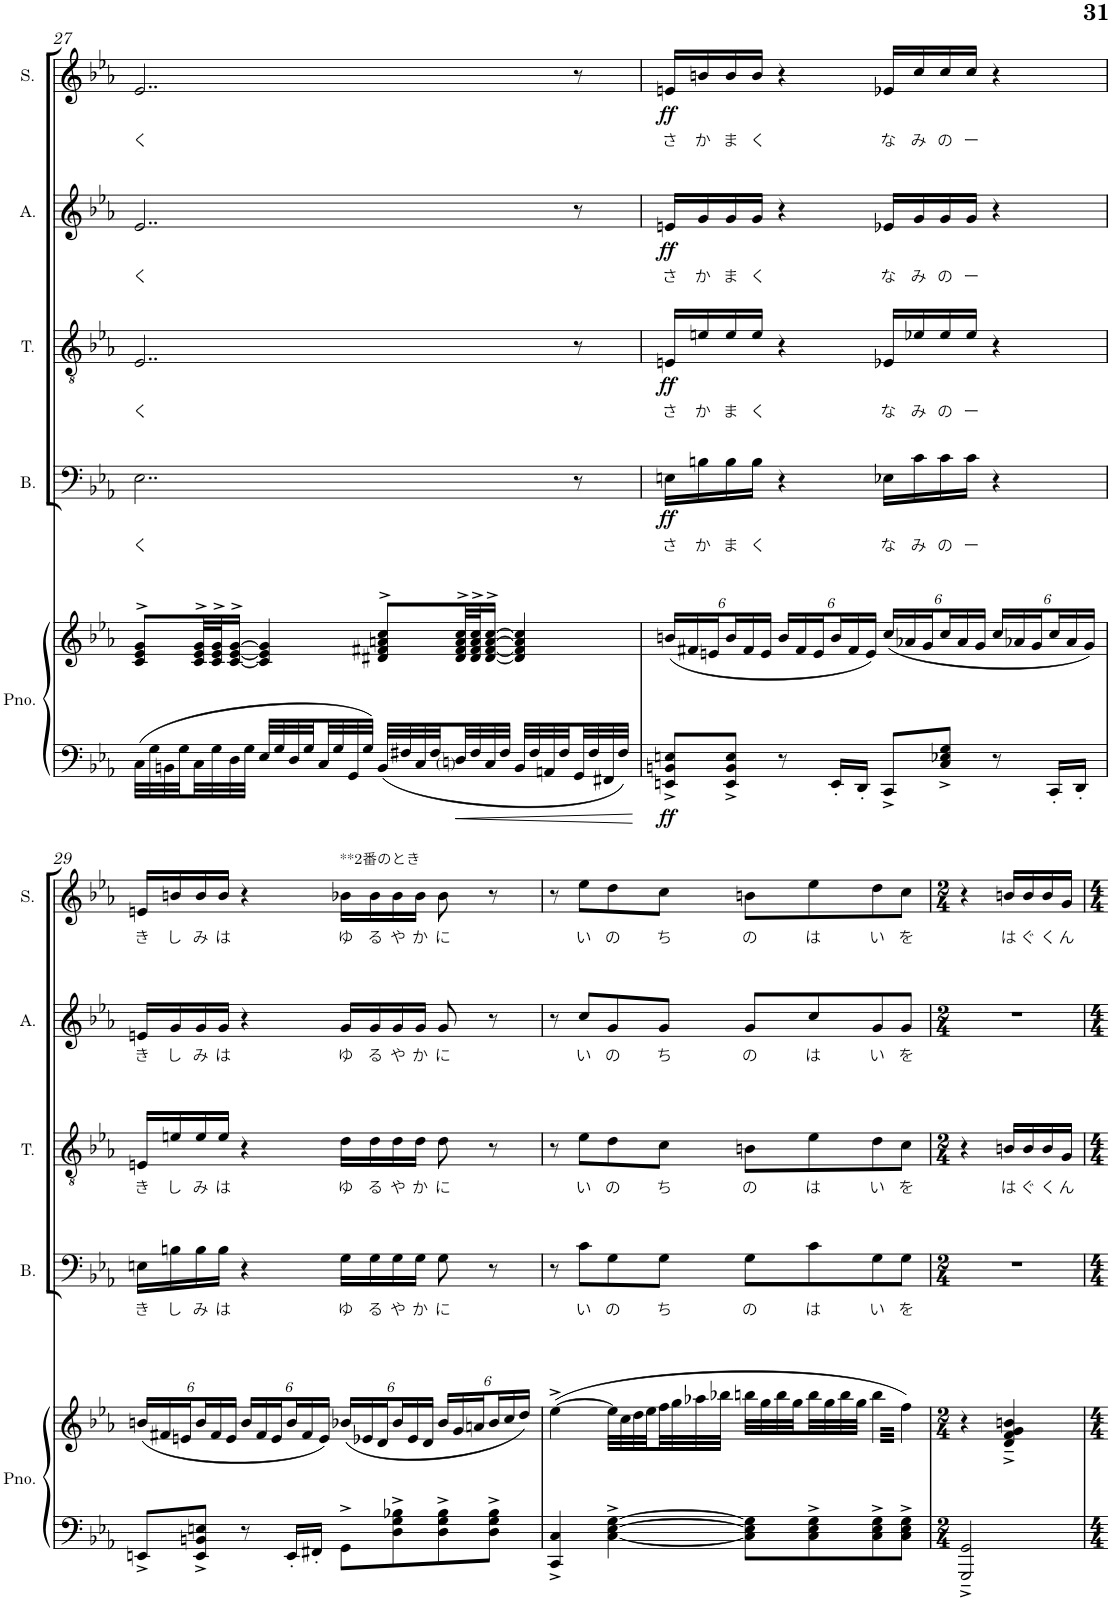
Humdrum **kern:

**kern	**kern	**dynam	**kern	**text	**dynam	**kern	**text	**dynam	**kern	**text	**dynam	**kern	**text	**dynam
*part5	*part5	*part5	*part4	*part4	*part4	*part3	*part3	*part3	*part2	*part2	*part2	*part1	*part1	*part1
*staff6	*staff5	*staff5/6	*staff4	*staff4	*staff4	*staff3	*staff3	*staff3	*staff2	*staff2	*staff2	*staff1	*staff1	*staff1
*I"Piano	*	*	*I"Bass	*	*	*I"Tenor	*	*	*I"Alto	*	*	*I"Soprano	*	*
*I'Pno.	*	*	*I'B.	*	*	*I'T.	*	*	*I'A.	*	*	*I'S.	*	*
!!LO:PB:g=z
*clefF4	*clefG2	*	*clefF4	*	*	*clefGv2	*	*	*clefG2	*	*	*clefG2	*	*
*	*	*	*Trd12c21	*	*	*Trd8c14	*	*	*Trd1c2	*	*	*Trd1c2	*	*
*k[b-e-a-]	*k[b-e-a-]	*	*k[b-e-a-]	*	*	*k[b-e-a-]	*	*	*k[b-e-a-]	*	*	*k[b-e-a-]	*	*
*M4/4	*M4/4	*	*M4/4	*	*	*M4/4	*	*	*M4/4	*	*	*M4/4	*	*
=27	=27	=27	=27	=27	=27	=27	=27	=27	=27	=27	=27	=27	=27	=27
!	!	!	!	!LO:LY:b	!	!	!LO:LY:b	!	!	!LO:LY:b	!	!	!LO:LY:b	!
32C\LLL	8c/^> 8e-/^> 8g/^>L	.	2..E-\	く	.	2..E-/	く	.	2..e-/	く	.	2..e-/	く	.
32G\	.	.	.	.	.	.	.	.	.	.	.	.	.	.
32BBn\	.	.	.	.	.	.	.	.	.	.	.	.	.	.
32G\	.	.	.	.	.	.	.	.	.	.	.	.	.	.
32C\	32c/^> 32e-/^> 32g/^>LL	.	.	.	.	.	.	.	.	.	.	.	.	.
32G\	32c/^> 32e-/^> 32g/^>J	.	.	.	.	.	.	.	.	.	.	.	.	.
32D\	[16c/^> [16e-/^> [16g/^>JJ	.	.	.	.	.	.	.	.	.	.	.	.	.
32G\JJJ	.	.	.	.	.	.	.	.	.	.	.	.	.	.
32E-/LLL	4c/] 4e-/] 4g/]	.	.	.	.	.	.	.	.	.	.	.	.	.
32G/	.	.	.	.	.	.	.	.	.	.	.	.	.	.
32D/	.	.	.	.	.	.	.	.	.	.	.	.	.	.
32G/	.	.	.	.	.	.	.	.	.	.	.	.	.	.
32C/	.	.	.	.	.	.	.	.	.	.	.	.	.	.
32G/	.	.	.	.	.	.	.	.	.	.	.	.	.	.
32GG/	.	.	.	.	.	.	.	.	.	.	.	.	.	.
32G/JJJ	.	.	.	.	.	.	.	.	.	.	.	.	.	.
32BB/LLL	8d#X/^> 8f#X/^> 8an/^> 8cc/^>L	.	.	.	.	.	.	.	.	.	.	.	.	.
32F#X/	.	.	.	.	.	.	.	.	.	.	.	.	.	.
32C/	.	.	.	.	.	.	.	.	.	.	.	.	.	.
32F#/	.	.	.	.	.	.	.	.	.	.	.	.	.	.
!LO:TX:a:t=(  )	!	!	!	!	!	!	!	!	!	!	!	!	!	!
32Dn/	32d#/^> 32f#/^> 32a/^> 32cc/^>LL	.	.	.	.	.	.	.	.	.	.	.	.	.
32F#/	32d#/^> 32f#/^> 32a/^> 32cc/^>J	.	.	.	.	.	.	.	.	.	.	.	.	.
32C/	[16d#/^> [16f#/^> [16a/^> [16cc/^>JJ	.	.	.	.	.	.	.	.	.	.	.	.	.
32F#/JJJ	.	.	.	.	.	.	.	.	.	.	.	.	.	.
32BB/LLL	4d#/] 4f#/] 4a/] 4cc/]	.	.	.	.	.	.	.	.	.	.	.	.	.
32F#/	.	.	.	.	.	.	.	.	.	.	.	.	.	.
32AAn/	.	.	.	.	.	.	.	.	.	.	.	.	.	.
32F#/	.	.	.	.	.	.	.	.	.	.	.	.	.	.
32GG/	.	.	8r	.	.	8r	.	.	8r	.	.	8r	.	.
32F#/	.	.	.	.	.	.	.	.	.	.	.	.	.	.
32FF#X/	.	.	.	.	.	.	.	.	.	.	.	.	.	.
32F#/JJJ	.	.	.	.	.	.	.	.	.	.	.	.	.	.
=28	=28	=28	=28	=28	=28	=28	=28	=28	=28	=28	=28	=28	=28	=28
*	*Xbrackettup	*	*	*	*	*	*	*	*	*	*	*	*	*
!	!	!LO:DY:b=2	!	!LO:LY:b	!LO:DY:b	!	!LO:LY:b	!LO:DY:b	!	!LO:LY:b	!LO:DY:b	!	!LO:LY:b	!LO:DY:b
8EEn/^ 8BBn/^ 8En/^L	(24bn/LL	ff	16En\LL	さ	ff	16En/LL	さ	ff	16en/LL	さ	ff	16en/LL	さ	ff
.	24f#X/	.	.	.	.	.	.	.	.	.	.	.	.	.
!	!	!	!	!LO:LY:b	!	!	!LO:LY:b	!	!	!LO:LY:b	!	!	!LO:LY:b	!
.	.	.	16Bn\	か	.	16en/	か	.	16g/	か	.	16bn/	か	.
.	24en/J	.	.	.	.	.	.	.	.	.	.	.	.	.
!	!	!	!	!LO:LY:b	!	!	!LO:LY:b	!	!	!LO:LY:b	!	!	!LO:LY:b	!
8EE/^ 8BB/^ 8E/^J	24b/L	.	16B\	ま	.	16e/	ま	.	16g/	ま	.	16b/	ま	.
.	24f#/	.	.	.	.	.	.	.	.	.	.	.	.	.
!	!	!	!	!LO:LY:b	!	!	!LO:LY:b	!	!	!LO:LY:b	!	!	!LO:LY:b	!
.	.	.	16B\JJ	く	.	16e/JJ	く	.	16g/JJ	く	.	16b/JJ	く	.
.	24e/JJ	.	.	.	.	.	.	.	.	.	.	.	.	.
8r	24b/LL	.	4r	.	.	4r	.	.	4r	.	.	4r	.	.
.	24f#/	.	.	.	.	.	.	.	.	.	.	.	.	.
.	24e/J	.	.	.	.	.	.	.	.	.	.	.	.	.
16EE'/LL	24b/L	.	.	.	.	.	.	.	.	.	.	.	.	.
.	24f#/	.	.	.	.	.	.	.	.	.	.	.	.	.
16DD'/JJ	.	.	.	.	.	.	.	.	.	.	.	.	.	.
.	24e/JJ)	.	.	.	.	.	.	.	.	.	.	.	.	.
!	!	!	!	!LO:LY:b	!	!	!LO:LY:b	!	!	!LO:LY:b	!	!	!LO:LY:b	!
8CC^/L	(24cc/LL	.	16E-X\LL	な	.	16E-X/LL	な	.	16e-X/LL	な	.	16e-X/LL	な	.
.	24a-X/	.	.	.	.	.	.	.	.	.	.	.	.	.
!	!	!	!	!LO:LY:b	!	!	!LO:LY:b	!	!	!LO:LY:b	!	!	!LO:LY:b	!
.	.	.	16c\	み	.	16e-X/	み	.	16g/	み	.	16cc/	み	.
.	24g/J	.	.	.	.	.	.	.	.	.	.	.	.	.
!	!	!	!	!LO:LY:b	!	!	!LO:LY:b	!	!	!LO:LY:b	!	!	!LO:LY:b	!
8C/^ 8E-X/^ 8G/^J	24cc/L	.	16c\	の	.	16e-/	の	.	16g/	の	.	16cc/	の	.
.	24a-/	.	.	.	.	.	.	.	.	.	.	.	.	.
!	!	!	!	!LO:LY:b	!	!	!LO:LY:b	!	!	!LO:LY:b	!	!	!LO:LY:b	!
.	.	.	16c\JJ	ー	.	16e-/JJ	ー	.	16g/JJ	ー	.	16cc/JJ	ー	.
.	24g/JJ	.	.	.	.	.	.	.	.	.	.	.	.	.
8r	24cc/LL	.	4r	.	.	4r	.	.	4r	.	.	4r	.	.
.	24a-X/	.	.	.	.	.	.	.	.	.	.	.	.	.
.	24g/J	.	.	.	.	.	.	.	.	.	.	.	.	.
16CC'/LL	24cc/L	.	.	.	.	.	.	.	.	.	.	.	.	.
.	24a-/	.	.	.	.	.	.	.	.	.	.	.	.	.
16DD'/JJ	.	.	.	.	.	.	.	.	.	.	.	.	.	.
.	24g/JJ)	.	.	.	.	.	.	.	.	.	.	.	.	.
!!LO:LB:g=z
=29	=29	=29	=29	=29	=29	=29	=29	=29	=29	=29	=29	=29	=29	=29
!	!	!	!	!LO:LY:b	!	!	!LO:LY:b	!	!	!LO:LY:b	!	!	!LO:LY:b	!
8EEn^/L	(24bn/LL	.	16En\LL	き	.	16En/LL	き	.	16en/LL	き	.	16en/LL	き	.
.	24f#X/	.	.	.	.	.	.	.	.	.	.	.	.	.
!	!	!	!	!LO:LY:b	!	!	!LO:LY:b	!	!	!LO:LY:b	!	!	!LO:LY:b	!
.	.	.	16Bn\	し	.	16en/	し	.	16g/	し	.	16bn/	し	.
.	24en/J	.	.	.	.	.	.	.	.	.	.	.	.	.
!	!	!	!	!LO:LY:b	!	!	!LO:LY:b	!	!	!LO:LY:b	!	!	!LO:LY:b	!
8EE/^ 8BBn/^ 8En/^J	24b/L	.	16B\	み	.	16e/	み	.	16g/	み	.	16b/	み	.
.	24f#/	.	.	.	.	.	.	.	.	.	.	.	.	.
!	!	!	!	!LO:LY:b	!	!	!LO:LY:b	!	!	!LO:LY:b	!	!	!LO:LY:b	!
.	.	.	16B\JJ	は	.	16e/JJ	は	.	16g/JJ	は	.	16b/JJ	は	.
.	24e/JJ	.	.	.	.	.	.	.	.	.	.	.	.	.
8r	24b/LL	.	4r	.	.	4r	.	.	4r	.	.	4r	.	.
.	24f#/	.	.	.	.	.	.	.	.	.	.	.	.	.
.	24e/J	.	.	.	.	.	.	.	.	.	.	.	.	.
16EE'/LL	24b/L	.	.	.	.	.	.	.	.	.	.	.	.	.
.	24f#/	.	.	.	.	.	.	.	.	.	.	.	.	.
16FF#X'/JJ	.	.	.	.	.	.	.	.	.	.	.	.	.	.
.	24e/JJ)	.	.	.	.	.	.	.	.	.	.	.	.	.
!	!	!	!	!	!	!	!	!	!	!	!	!LO:TX:a:t=**2番のとき	!	!
!	!	!	!	!LO:LY:b	!	!	!LO:LY:b	!	!	!LO:LY:b	!	!	!LO:LY:b	!
8GG^\L	(24b-X/LL	.	16G\LL	ゆ	.	16d\LL	ゆ	.	16g/LL	ゆ	.	16b-X\LL	ゆ	.
.	24e-X/	.	.	.	.	.	.	.	.	.	.	.	.	.
!	!	!	!	!LO:LY:b	!	!	!LO:LY:b	!	!	!LO:LY:b	!	!	!LO:LY:b	!
.	.	.	16G\	る	.	16d\	る	.	16g/	る	.	16b-\	る	.
.	24d/J	.	.	.	.	.	.	.	.	.	.	.	.	.
!	!	!	!	!LO:LY:b	!	!	!LO:LY:b	!	!	!LO:LY:b	!	!	!LO:LY:b	!
8D\^ 8G\^ 8B-X\^	24b-/L	.	16G\	や	.	16d\	や	.	16g/	や	.	16b-\	や	.
.	24e-/	.	.	.	.	.	.	.	.	.	.	.	.	.
!	!	!	!	!LO:LY:b	!	!	!LO:LY:b	!	!	!LO:LY:b	!	!	!LO:LY:b	!
.	.	.	16G\JJ	か	.	16d\JJ	か	.	16g/JJ	か	.	16b-\JJ	か	.
.	24d/JJ	.	.	.	.	.	.	.	.	.	.	.	.	.
!	!	!	!	!LO:LY:b	!	!	!LO:LY:b	!	!	!LO:LY:b	!	!	!LO:LY:b	!
8D\^ 8G\^ 8B-\^	24b-/LL	.	8G\	に	.	8d\	に	.	8g/	に	.	8b-\	に	.
.	24g/	.	.	.	.	.	.	.	.	.	.	.	.	.
.	24an/J	.	.	.	.	.	.	.	.	.	.	.	.	.
8D\^ 8G\^ 8B-\^J	24b-/L	.	8r	.	.	8r	.	.	8r	.	.	8r	.	.
.	24cc/	.	.	.	.	.	.	.	.	.	.	.	.	.
.	24dd/JJ)	.	.	.	.	.	.	.	.	.	.	.	.	.
=30	=30	=30	=30	=30	=30	=30	=30	=30	=30	=30	=30	=30	=30	=30
4CC/^ 4C/^	([4ee-^\	.	8r	.	.	8r	.	.	8r	.	.	8r	.	.
!	!	!	!	!LO:LY:b	!	!	!LO:LY:b	!	!	!LO:LY:b	!	!	!LO:LY:b	!
.	.	.	8c\L	い	.	8e-\L	い	.	8cc/L	い	.	8ee-\L	い	.
!	!	!	!	!LO:LY:b	!	!	!LO:LY:b	!	!	!LO:LY:b	!	!	!LO:LY:b	!
[4C\^ [4E-\^ [4G\^	32ee-\LLL]	.	8G\	の	.	8d\	の	.	8g/	の	.	8dd\	の	.
.	32cc\	.	.	.	.	.	.	.	.	.	.	.	.	.
.	32dd\	.	.	.	.	.	.	.	.	.	.	.	.	.
.	32ee-\	.	.	.	.	.	.	.	.	.	.	.	.	.
!	!	!	!	!LO:LY:b	!	!	!LO:LY:b	!	!	!LO:LY:b	!	!	!LO:LY:b	!
.	32ff\	.	8G\J	ち	.	8c\J	ち	.	8g/J	ち	.	8cc\J	ち	.
.	32gg\	.	.	.	.	.	.	.	.	.	.	.	.	.
.	32aa-X\	.	.	.	.	.	.	.	.	.	.	.	.	.
.	32bb-X\JJJ	.	.	.	.	.	.	.	.	.	.	.	.	.
!	!	!	!	!LO:LY:b	!	!	!LO:LY:b	!	!	!LO:LY:b	!	!	!LO:LY:b	!
8C\] 8E-\] 8G\]L	32bbn\LLL	.	8G\L	の	.	8Bn\L	の	.	8g/L	の	.	8bn\L	の	.
.	32gg\	.	.	.	.	.	.	.	.	.	.	.	.	.
.	32bb\	.	.	.	.	.	.	.	.	.	.	.	.	.
.	32gg\	.	.	.	.	.	.	.	.	.	.	.	.	.
!	!	!	!	!LO:LY:b	!	!	!LO:LY:b	!	!	!LO:LY:b	!	!	!LO:LY:b	!
8C\^ 8E-\^ 8G\^	32bb\	.	8c\	は	.	8e-\	は	.	8cc/	は	.	8ee-\	は	.
.	32gg\	.	.	.	.	.	.	.	.	.	.	.	.	.
.	32bb\	.	.	.	.	.	.	.	.	.	.	.	.	.
.	32gg\JJJ	.	.	.	.	.	.	.	.	.	.	.	.	.
*	*brackettup	*	*	*	*	*	*	*	*	*	*	*	*	*
!	!	!	!	!LO:LY:b	!	!	!LO:LY:b	!	!	!LO:LY:b	!	!	!LO:LY:b	!
*	*tremolo	*	*	*	*	*	*	*	*	*	*	*	*	*
8C\^ 8E-\^ 8G\^	64bb\LLLL	.	8G\	い	.	8d\	い	.	8g/	い	.	8dd\	い	.
.	64ff\)	.	.	.	.	.	.	.	.	.	.	.	.	.
.	64bb\	.	.	.	.	.	.	.	.	.	.	.	.	.
.	64ff\)	.	.	.	.	.	.	.	.	.	.	.	.	.
.	64bb\	.	.	.	.	.	.	.	.	.	.	.	.	.
.	64ff\)	.	.	.	.	.	.	.	.	.	.	.	.	.
.	64bb\	.	.	.	.	.	.	.	.	.	.	.	.	.
.	64ff\)	.	.	.	.	.	.	.	.	.	.	.	.	.
!	!	!	!	!LO:LY:b	!	!	!LO:LY:b	!	!	!LO:LY:b	!	!	!LO:LY:b	!
8C\^ 8E-\^ 8G\^J	64bb\	.	8G\J	を	.	8c\J	を	.	8g/J	を	.	8cc\J	を	.
.	64ff\)	.	.	.	.	.	.	.	.	.	.	.	.	.
.	64bb\	.	.	.	.	.	.	.	.	.	.	.	.	.
.	64ff\)	.	.	.	.	.	.	.	.	.	.	.	.	.
.	64bb\	.	.	.	.	.	.	.	.	.	.	.	.	.
.	64ff\)	.	.	.	.	.	.	.	.	.	.	.	.	.
.	64bb\	.	.	.	.	.	.	.	.	.	.	.	.	.
.	64ff\)JJJJ	.	.	.	.	.	.	.	.	.	.	.	.	.
*	*Xtremolo	*	*	*	*	*	*	*	*	*	*	*	*	*
=31	=31	=31	=31	=31	=31	=31	=31	=31	=31	=31	=31	=31	=31	=31
*M2/4	*M2/4	*	*M2/4	*	*	*M2/4	*	*	*M2/4	*	*	*M2/4	*	*
2GGG/~^ 2GG/~^	4r	.	2r	.	.	4r	.	.	2r	.	.	4r	.	.
.	.	.	.	.	.	.	.	.	.	.	.	.	.	.
.	.	.	.	.	.	.	.	.	.	.	.	.	.	.
.	.	.	.	.	.	.	.	.	.	.	.	.	.	.
.	.	.	.	.	.	.	.	.	.	.	.	.	.	.
.	.	.	.	.	.	.	.	.	.	.	.	.	.	.
.	.	.	.	.	.	.	.	.	.	.	.	.	.	.
.	.	.	.	.	.	.	.	.	.	.	.	.	.	.
!	!	!	!	!	!	!	!LO:LY:b	!	!	!	!	!	!LO:LY:b	!
.	4d/~^ 4f/~^ 4g/~^ 4bn/~^	.	.	.	.	16Bn/LL	は	.	.	.	.	16bn/LL	は	.
!	!	!	!	!	!	!	!LO:LY:b	!	!	!	!	!	!LO:LY:b	!
.	.	.	.	.	.	16B/	ぐ	.	.	.	.	16b/	ぐ	.
!	!	!	!	!	!	!	!LO:LY:b	!	!	!	!	!	!LO:LY:b	!
.	.	.	.	.	.	16B/	く	.	.	.	.	16b/	く	.
!	!	!	!	!	!	!	!LO:LY:b	!	!	!	!	!	!LO:LY:b	!
.	.	.	.	.	.	16G/JJ	ん	.	.	.	.	16g/JJ	ん	.
=	=	=	=	=	=	=	=	=	=	=	=	=	=	=
*-	*-	*-	*-	*-	*-	*-	*-	*-	*-	*-	*-	*-	*-	*-
